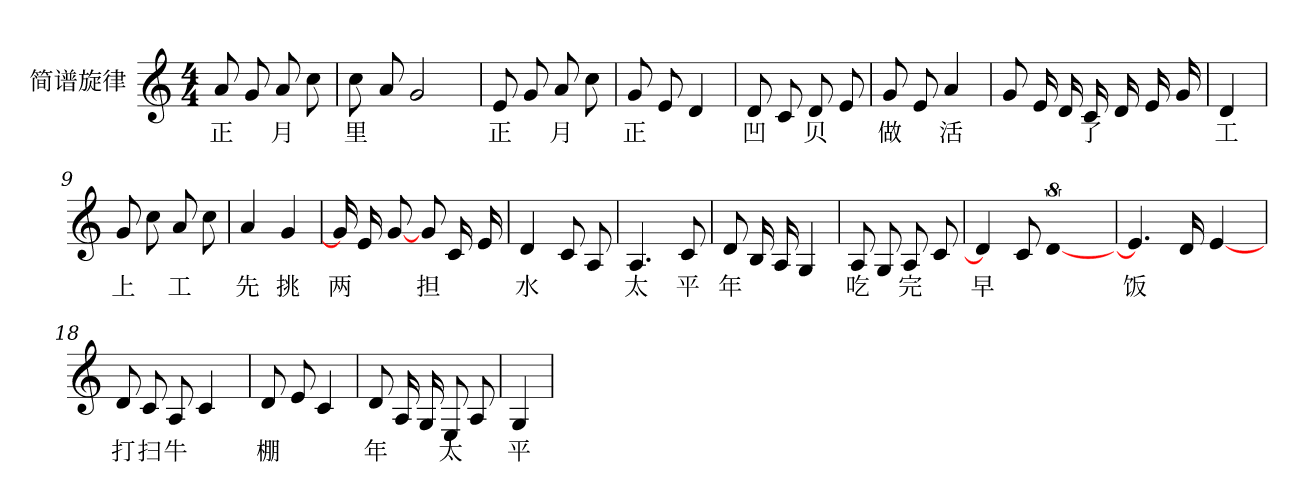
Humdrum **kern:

**kern	**text
*part1	*part1
*staff1	*staff1
*I"简谱旋律	*
*k[]	*
*M4/4	*
=1	=1
8a	正
8g	.
8a	月
8cc	.
=2	=2
8cc	里
8a	.
2g	.
=3	=3
8e	正
8g	.
8a	月
8cc	.
=4	=4
8g	正
8e	.
4d	.
=5	=5
8d	凹
8c	.
8d	贝
8e	.
=6	=6
8g	做
8e	.
4a	活
=7	=7
8g	.
16e	.
16d	.
16c	了
16d	.
16e	.
16g	.
=8	=8
4d	工
=9	=9
8g	上
8cc	.
8a	工
8cc	.
=10	=10
4a	先
4g	挑
=11	=11
16g]	两
16e	.
!LO:N:vis=8	!
[8.g	.
8g	担
16c	.
16e	.
=12	=12
4d	水
8c	.
8A	.
=13	=13
4.A	太
8c	平
=14	=14
8d	年
16B	.
16A	.
4G	.
=15	=15
8A	吃
8G	.
8A	完
8c	.
=16	=16
4d]	早
8c	.
!LO:N:vis=2	!
[8%5d	.
=17	=17
4.e]	饭
16d	.
!LO:N:vis=4	!
[4..e	.
=18	=18
8d	打
8c	扫
8A	牛
!LO:N:vis=4	!
4.c	.
=19	=19
8d	棚
8e	.
4c	.
=20	=20
8d	年
16A	.
16G	.
8E	太
8A	.
=21	=21
4G	平
=	=
*-	*-
